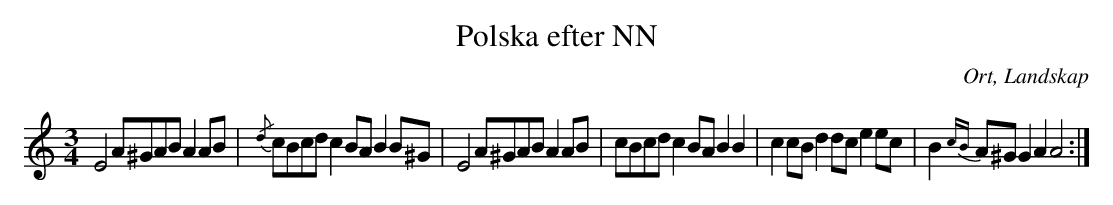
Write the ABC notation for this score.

X:1
T:Polska efter NN
O:Ort, Landskap
M:3/4
L:1/8
K:C
E4 A^GAB A2AB|{/d}cBcd c2BA B2B^G|E4 A^GAB A2AB|cBcd c2BA B2B2|c2cB d2dc e2ec|B2{cB}A^G G2A2 A4:|
